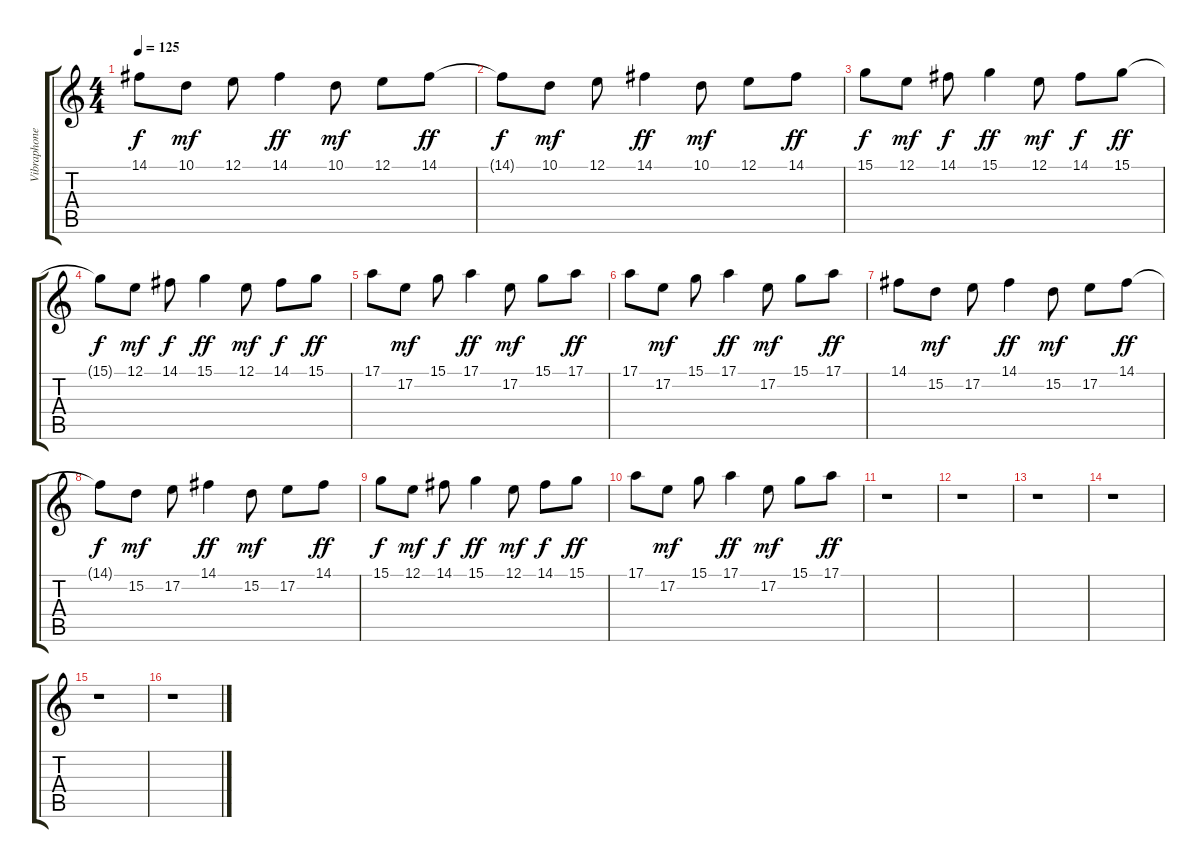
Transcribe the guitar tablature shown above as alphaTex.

\track ("Vibraphone" "Vibraphone") {instrument vibraphone}
\staff {score tabs}
\tuning (E4 B3 G3 D3 A2 E2) {hide}
\ts (4 4)
\tempo 125
\clef g2
\ks c
14.1.8{dy f} 10.1.8{dy mf} 12.1.8 14.1.4{dy ff} 10.1.8{dy mf} 12.1.8 14.1.8{dy ff} |
14.1{t}.8{dy f} 10.1.8{dy mf} 12.1.8 14.1.4{dy ff} 10.1.8{dy mf} 12.1.8 14.1.8{dy ff} |
15.1.8{dy f} 12.1.8{dy mf} 14.1.8{dy f} 15.1.4{dy ff} 12.1.8{dy mf} 14.1.8{dy f} 15.1.8{dy ff} |
15.1{t}.8{dy f} 12.1.8{dy mf} 14.1.8{dy f} 15.1.4{dy ff} 12.1.8{dy mf} 14.1.8{dy f} 15.1.8{dy ff} |
17.1.8 17.2.8{dy mf} 15.1.8 17.1.4{dy ff} 17.2.8{dy mf} 15.1.8 17.1.8{dy ff} |
17.1.8 17.2.8{dy mf} 15.1.8 17.1.4{dy ff} 17.2.8{dy mf} 15.1.8 17.1.8{dy ff} |
14.1.8 15.2.8{dy mf} 17.2.8 14.1.4{dy ff} 15.2.8{dy mf} 17.2.8 14.1.8{dy ff} |
14.1{t}.8{dy f} 15.2.8{dy mf} 17.2.8 14.1.4{dy ff} 15.2.8{dy mf} 17.2.8 14.1.8{dy ff} |
15.1.8{dy f} 12.1.8{dy mf} 14.1.8{dy f} 15.1.4{dy ff} 12.1.8{dy mf} 14.1.8{dy f} 15.1.8{dy ff} |
17.1.8 17.2.8{dy mf} 15.1.8 17.1.4{dy ff} 17.2.8{dy mf} 15.1.8 17.1.8{dy ff} |
r.1 |
r.1 |
r.1 |
r.1 |
r.1 |
r.1
